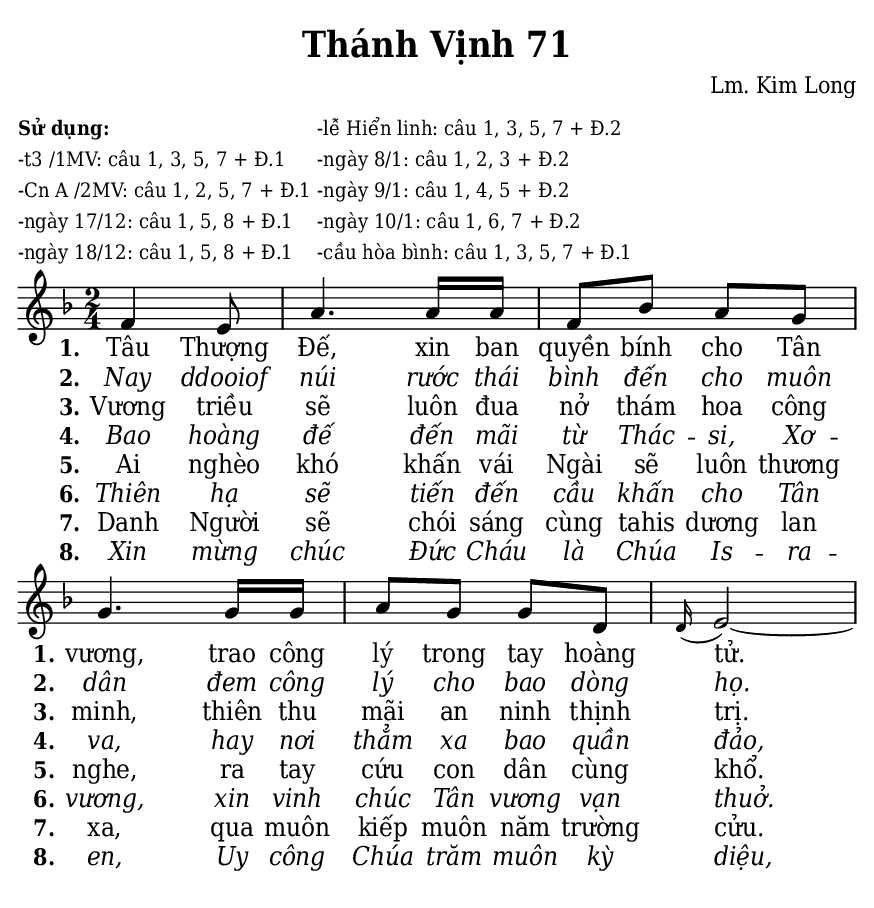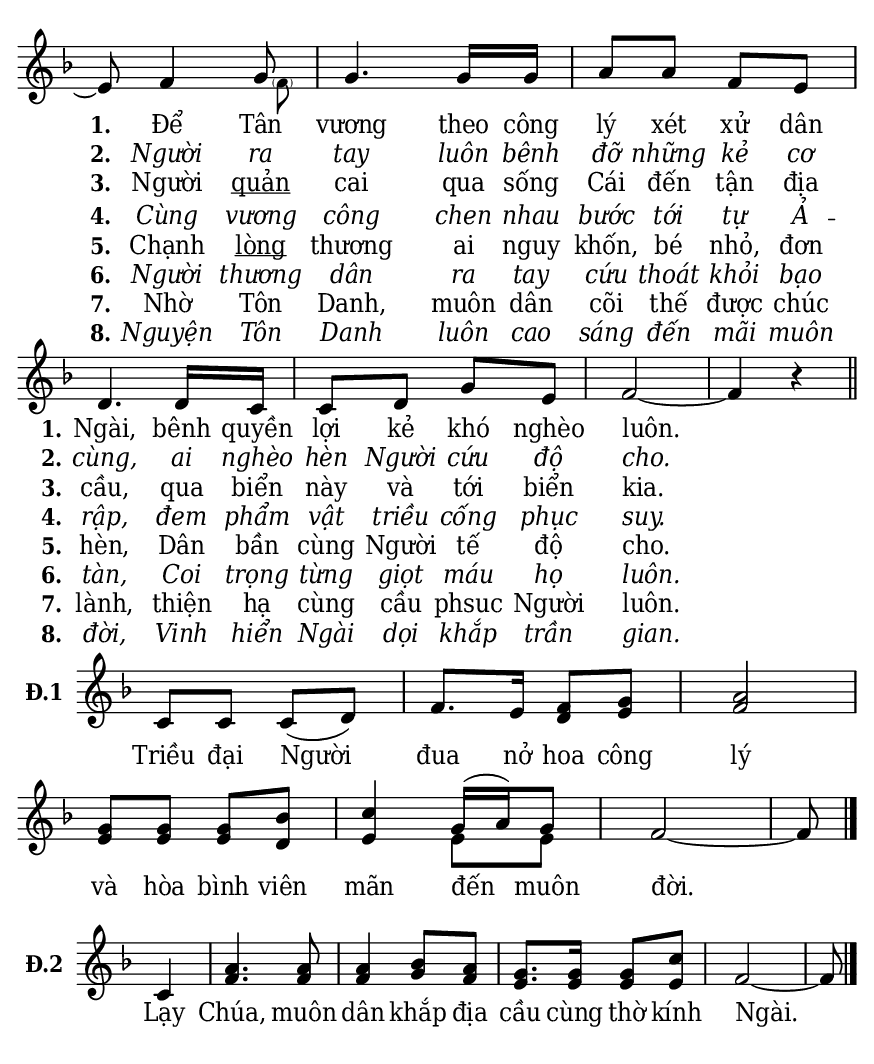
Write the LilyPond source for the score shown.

% Cài đặt chung
\version "2.22.1"
\include "english.ly"

\header {
  title = "Thánh Vịnh 71"
  composer = "Lm. Kim Long"
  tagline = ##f
}

% mã nguồn cho những chức năng chưa hỗ trợ trong phiên bản lilypond hiện tại
% cung cấp bởi cộng đồng lilypond khi gửi email đến lilypond-user@gnu.org
% in số phiên khúc trên mỗi dòng
#(define (add-grob-definition grob-name grob-entry)
     (set! all-grob-descriptions
           (cons ((@@ (lily) completize-grob-entry)
                  (cons grob-name grob-entry))
                 all-grob-descriptions)))

#(add-grob-definition
    'StanzaNumberSpanner
    `((direction . ,LEFT)
      (font-series . bold)
      (padding . 1.0)
      (side-axis . ,X)
      (stencil . ,ly:text-interface::print)
      (X-offset . ,ly:side-position-interface::x-aligned-side)
      (Y-extent . ,grob::always-Y-extent-from-stencil)
      (meta . ((class . Spanner)
               (interfaces . (font-interface
                              side-position-interface
                              stanza-number-interface
                              text-interface))))))

\layout {
    \context {
      \Global
      \grobdescriptions #all-grob-descriptions
    }
    \context {
      \Score
      \remove Stanza_number_align_engraver
      \consists
        #(lambda (context)
           (let ((texts '())
                 (syllables '()))
             (make-engraver
              (acknowledgers
               ((stanza-number-interface engraver grob source-engraver)
                  (set! texts (cons grob texts)))
               ((lyric-syllable-interface engraver grob source-engraver)
                  (set! syllables (cons grob syllables))))
              ((stop-translation-timestep engraver)
                 (for-each
                  (lambda (text)
                    (for-each
                     (lambda (syllable)
                       (ly:pointer-group-interface::add-grob
                        text
                        'side-support-elements
                        syllable))
                     syllables))
                  texts)
                 (set! syllables '())))))
    }
    \context {
      \Lyrics
      \remove Stanza_number_engraver
      \consists
        #(lambda (context)
           (let ((text #f)
                 (last-stanza #f))
             (make-engraver
              ((process-music engraver)
                 (let ((stanza (ly:context-property context 'stanza #f)))
                   (if (and stanza (not (equal? stanza last-stanza)))
                       (let ((column (ly:context-property context
'currentCommandColumn)))
                         (set! last-stanza stanza)
                         (if text
                             (ly:spanner-set-bound! text RIGHT column))
                         (set! text (ly:engraver-make-grob engraver
'StanzaNumberSpanner '()))
                         (ly:grob-set-property! text 'text stanza)
                         (ly:spanner-set-bound! text LEFT column)))))
              ((finalize engraver)
                 (if text
                     (let ((column (ly:context-property context
'currentCommandColumn)))
                       (ly:spanner-set-bound! text RIGHT column)))))))
      \override StanzaNumberSpanner.horizon-padding = 10000
    }
}

stanzaReminderOff =
  \temporary \override StanzaNumberSpanner.after-line-breaking =
     #(lambda (grob)
        ;; Can be replaced with (not (first-broken-spanner? grob)) in 2.23.
        (if (let ((siblings (ly:spanner-broken-into (ly:grob-original grob))))
              (and (pair? siblings)
                   (not (eq? grob (car siblings)))))
            (ly:grob-suicide! grob)))

stanzaReminderOn = \undo \stanzaReminderOff
% kết thúc mã nguồn

% Nhạc
nhacPhanMot = \relative c' {
  \key f \major
  \time 2/4
  \partial 4. f4 e8 |
  a4. a16 a |
  f8 bf a g |
  g4. g16 g |
  a8 g g d |
  \grace { d16 ( } e2) ~ |
  e8 f4
  <<
    {
      \voiceOne
      g8
    }
    \new Voice = "splitpart" {
      \voiceTwo
      \once \override NoteColumn.force-hshift = #1.5
      \tweak font-size #-2
      \parenthesize
      f
    }
  >>
  \oneVoice
  g4. g16 g |
  a8 a f e |
  d4. d16 c |
  c8 d g e |
  f2 ~ |
  f4 r \bar "||"
}

nhacPhanHai = \relative c' {
  \key f \major
  \time 2/4
  c8 c c (d) |
  f8. e16
  <<
    {
      f8 g |
      a2 |
      g8 g g bf |
      c4
    }
    {
      d,8 e |
      f2 |
      e8 e e d |
      e4
    }
  >>
  <<
    {
      \voiceOne
      g16 (a) g8
    }
    \new Voice = "splitpart" {
      \voiceTwo
      e8 e
    }
  >>
  \oneVoice
  f2 ~ |
  f8 \bar "|."
}

nhacPhanBa = \relative c' {
  \key f \major
  \time 2/4
  \partial 4 c4 |
  <<
    {
      a'4. a8 |
      a4 bf8 a |
      g8. g16 g8 c
    }
    {
      f,4. f8 |
      f4 g8 f |
      e8. e16 e8 e
    }
  >>
  f2 ~ |
  f8 \bar "|."
}

% Lời
loiPhanMot = \lyricmode {
  <<
    {
      \set stanza = "1."
      Tâu Thượng Đế, xin ban quyền bính cho Tân vương,
      trao công lý trong tay hoàng tử.
      Để Tân vương theo công lý xét xử dân Ngài,
      bênh quyền lợi kẻ khó nghèo luôn.
    }
    \new Lyrics {
	    \set associatedVoice = "beSop"
	    \set stanza = "2."
      \override Lyrics.LyricText.font-shape = #'italic
      Nay ddooiof núi rước thái bình đến cho muôn dân
      đem công lý cho bao dòng họ.
      Người ra tay luôn bênh đỡ những kẻ cơ cùng,
      ai nghèo hèn Người cứu độ cho.
    }
    \new Lyrics {
	    \set associatedVoice = "beSop"
	    \set stanza = "3."
      Vương triều sẽ luôn đua nở thám hoa công minh,
      thiên thu mãi an ninh thịnh trị.
      Người \markup { \underline "quản" } cai
      qua sống Cái đến tận địa cầu,
      qua biển này và tới biển kia.
    }
    \new Lyrics {
	    \set associatedVoice = "beSop"
	    \set stanza = "4."
      \override Lyrics.LyricText.font-shape = #'italic
      Bao hoàng đế đến mãi từ Thác -- si, Xơ -- va,
      hay nơi thẳm xa bao quần đảo,
      Cùng vương công chen nhau bước tới tự Ả -- rập,
      đem phẩm vật triều cống phục suy.
    }
    \new Lyrics {
	    \set associatedVoice = "beSop"
	    \set stanza = "5."
      Ai nghèo khó khấn vái Ngài sẽ luôn thương nghe,
      ra tay cứu con dân cùng khổ.
      Chạnh \markup { \underline "lòng" } thương
      ai nguy khốn, bé nhỏ, đơn hèn,
      Dân bần cùng Người tế độ cho.
    }
    \new Lyrics {
	    \set associatedVoice = "beSop"
	    \set stanza = "6."
      \override Lyrics.LyricText.font-shape = #'italic
      Thiên hạ sẽ tiến đến cầu khấn cho Tân vương,
      xin vinh chúc Tân vương vạn thuở.
      Người thương dân ra tay cứu thoát khỏi bạo tàn,
      Coi trọng từng giọt máu họ luôn.
    }
    \new Lyrics {
	    \set associatedVoice = "beSop"
	    \set stanza = "7."
      Danh Người sẽ chói sáng cùng tahis dương lan xa,
      qua muôn kiếp muôn năm trường cửu.
      Nhờ Tôn Danh, muôn dân cõi thế được chúc lành,
      thiện hạ cùng cầu phsuc Người luôn.
    }
    \new Lyrics {
	    \set associatedVoice = "beSop"
	    \set stanza = "8."
      \override Lyrics.LyricText.font-shape = #'italic
      Xin mừng chúc Đức Cháu là Chúa Is -- ra -- en,
      Uy công Chúa trăm muôn kỳ diệu,
      Nguyện Tôn Danh luôn cao sáng đến mãi muôn đời,
      Vinh hiển Ngài dọi khắp trần gian.
    }
  >>
}

loiPhanHai = \lyricmode {
  Triều đại Người đua nở hoa công lý
  và hòa bình viên mãn đến muôn đời.
}

loiPhanBa = \lyricmode {
  Lạy Chúa, muôn dân khắp địa cầu cùng thờ kính Ngài.
}


% Dàn trang
\paper {
  #(set-paper-size "a5")
  top-margin = 3\mm
  bottom-margin = 3\mm
  left-margin = 3\mm
  right-margin = 3\mm
  indent = #0
  #(define fonts
	 (make-pango-font-tree "Deja Vu Serif Condensed"
	 		       "Deja Vu Serif Condensed"
			       "Deja Vu Serif Condensed"
			       (/ 20 20)))
  print-page-number = ##f
  ragged-bottom = ##t
}

\markup {
  \vspace #1
  %\fill-line {
    \column {
      \left-align {
        \line { \bold \small "Sử dụng:" }
        \line { \small "-t3 /1MV: câu 1, 3, 5, 7 + Đ.1" }
        \line { \small "-Cn A /2MV: câu 1, 2, 5, 7 + Đ.1" }
        \line { \small "-ngày 17/12: câu 1, 5, 8 + Đ.1" }
        \line { \small "-ngày 18/12: câu 1, 5, 8 + Đ.1" }
      }
    }
    \column {
      \left-align {
        \line { \small "-lễ Hiển linh: câu 1, 3, 5, 7 + Đ.2" }
        \line { \small "-ngày 8/1: câu 1, 2, 3 + Đ.2" }
        \line { \small "-ngày 9/1: câu 1, 4, 5 + Đ.2" }
        \line { \small "-ngày 10/1: câu 1, 6, 7 + Đ.2" }
        \line { \small "-cầu hòa bình: câu 1, 3, 5, 7 + Đ.1" }
      }
    }
  %}
}

\score {
  <<
    \new Staff <<
        \clef treble
        \new Voice = beSop {
          \nhacPhanMot
        }
      \new Lyrics \lyricsto beSop \loiPhanMot
    >>
  >>
  \layout {
    \override Lyrics.LyricSpace.minimum-distance = #1
    \override Score.BarNumber.break-visibility = ##(#f #f #f)
    \override Score.SpacingSpanner.uniform-stretching = ##t
    ragged-last = ##f
  }
}

\score {
  <<
    \new Staff \with {
      \remove "Time_signature_engraver"
      instrumentName = \markup { \bold "Đ.1" }} <<
        \clef treble
        \new Voice = beSop {
          \nhacPhanHai
        }
      \new Lyrics \lyricsto beSop \loiPhanHai
    >>
  >>
  \layout {
    indent = 10
    \override Lyrics.LyricSpace.minimum-distance = #0.6
    \override Score.BarNumber.break-visibility = ##(#f #f #f)
    \override Score.SpacingSpanner.uniform-stretching = ##t
    ragged-last = ##f
  }
}

\score {
  <<
    \new Staff \with {
      \remove "Time_signature_engraver"
      instrumentName = \markup { \bold "Đ.2" }} <<
        \clef treble
        \new Voice = beSop {
          \nhacPhanBa
        }
      \new Lyrics \lyricsto beSop \loiPhanBa
    >>
  >>
  \layout {
    indent = 10
    \override Lyrics.LyricSpace.minimum-distance = #0.45
    \override Score.BarNumber.break-visibility = ##(#f #f #f)
    \override Score.SpacingSpanner.uniform-stretching = ##t
    ragged-last = ##f
  }
}
